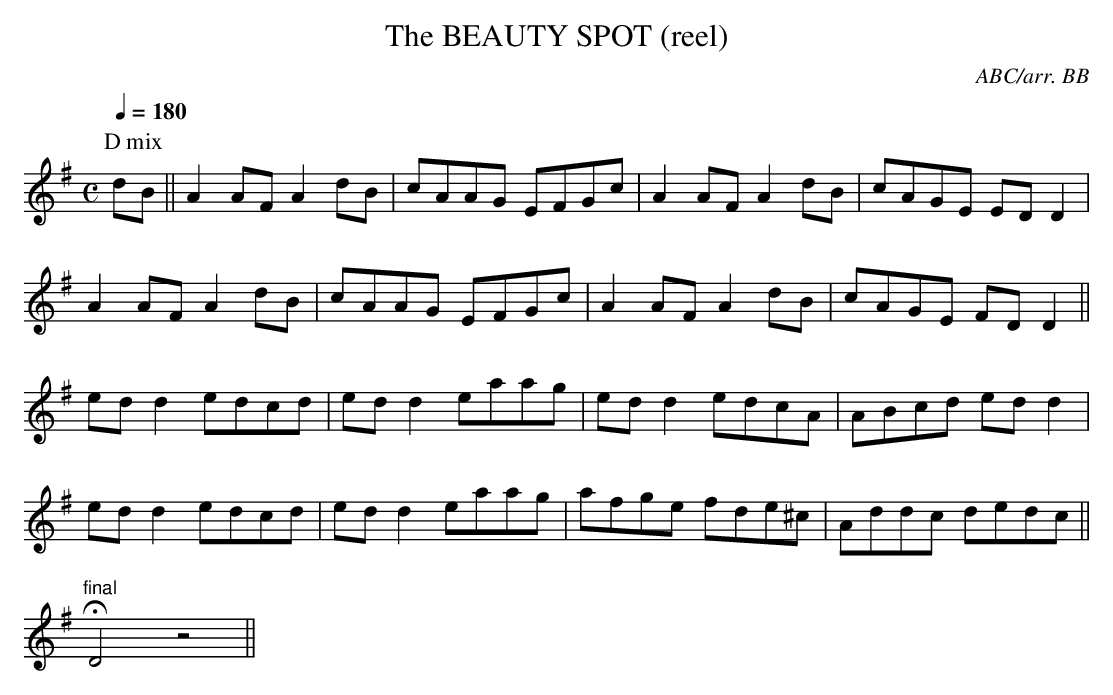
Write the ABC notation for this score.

X:1
T:BEAUTY SPOT (reel), The
C:ABC/arr. BB
M:C
L:1/8
Q:1/4=180
K:G
P:D mix
dB||A2AF A2dB|cAAG EFGc|A2AF A2dB|cAGE EDD2|
A2AF A2dB|cAAG EFGc|A2AF A2dB|cAGE FDD2||
edd2 edcd|edd2 eaag|edd2 edcA|ABcd edd2|
edd2 edcd|edd2 eaag|afge fde^c|Addc dedc||
"final"HD4z4||
